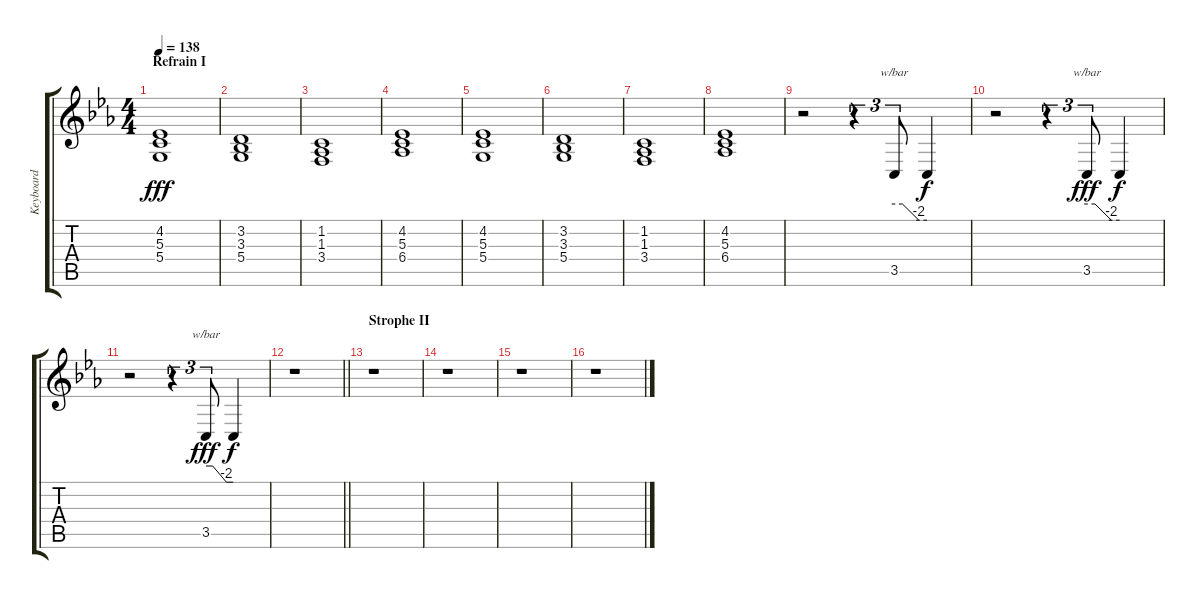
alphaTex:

\track ("Keyboard" "Keyboard") {instrument synthstrings2}
\staff {score tabs}
\tuning (E4 B3 G3 D3 A2 E2) {hide}
\ts (4 4)
\section ("" "Refrain I")
\tempo 138
\clef g2
\ks eb
(4.2 5.3 5.4).1{dy fff instrument synthstrings1} |
(3.2 3.3 5.4).1 |
(1.2 1.3 3.4).1 |
(4.2 5.3 6.4).1 |
(4.2 5.3 5.4).1 |
(3.2 3.3 5.4).1 |
(1.2 1.3 3.4).1 |
(4.2 5.3 6.4).1 |
r.2{volume 16 instrument shakuhachi} r.4{tu (3 2)} 3.5.8{tu (3 2) tbe (custom default 0 0 15 0 45 -8 60 -8)} 3.5{t}.4{dy f} |
r.2 r.4{tu (3 2)} 3.5.8{tu (3 2) tbe (custom default 0 0 15 0 45 -8 60 -8) dy fff} 3.5{t}.4{dy f} |
r.2 r.4{tu (3 2)} 3.5.8{tu (3 2) tbe (custom default 0 0 15 0 45 -8 60 -8) dy fff} 3.5{t}.4{dy f} |
\barLineRight lightlight
r.1 |
\section ("" "Strophe II")
r.1 |
r.1 |
r.1 |
r.1
